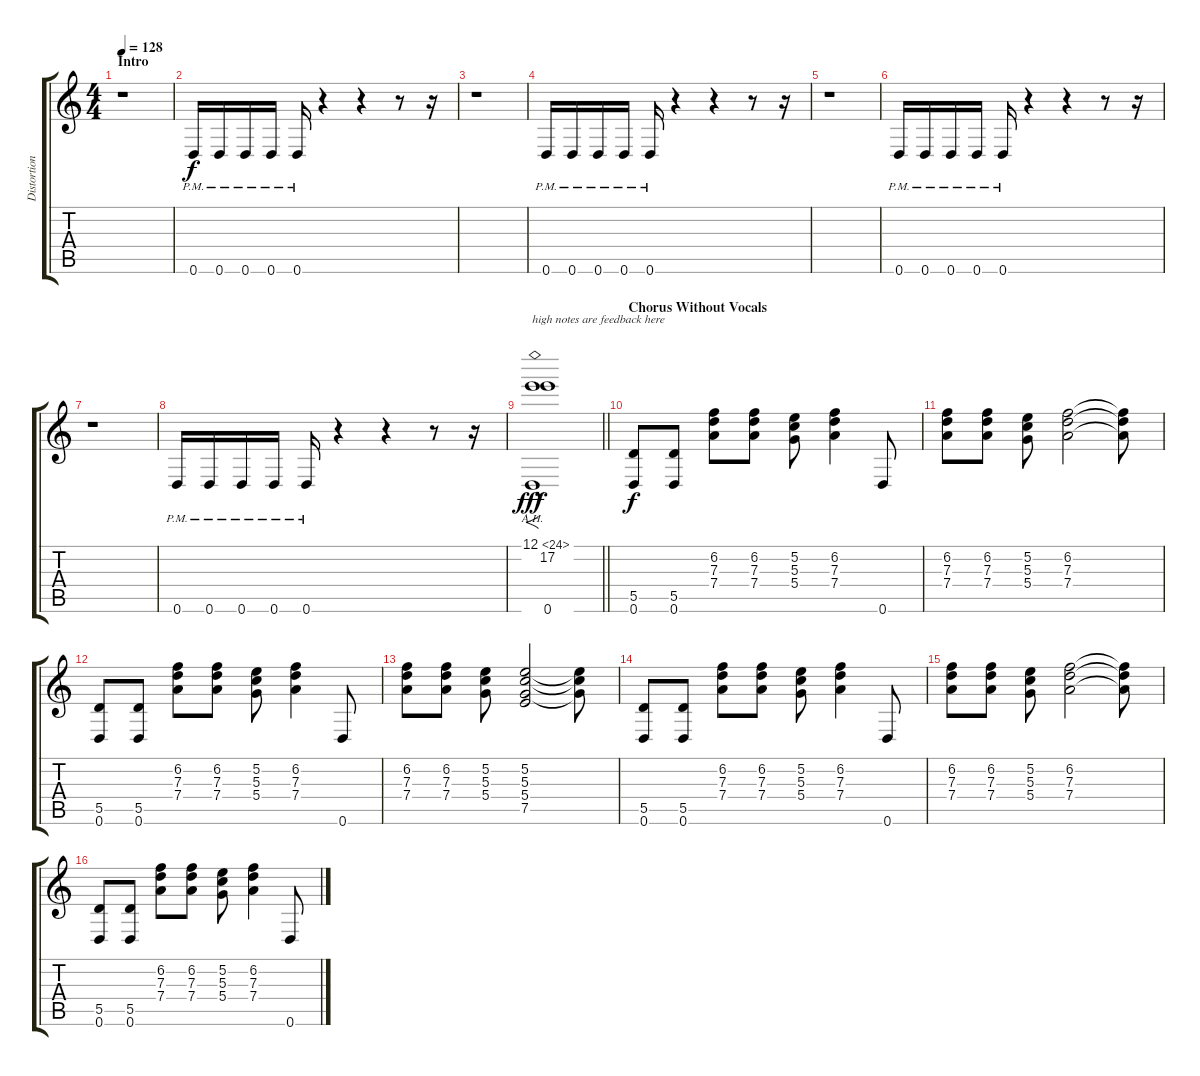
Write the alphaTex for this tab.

\track ("Distortion Guitar 2" "Distortion") {instrument distortionguitar}
\staff {score tabs}
\tuning (E4 B3 G3 D3 A2 D2) {hide}
\ts (4 4)
\section ("" "Intro")
\tempo 128
\clef g2
\ks c
r.1{dy f instrument distortionguitar} |
0.6{pm}.16 0.6{pm}.16 0.6{pm}.16 0.6{pm}.16 0.6{pm}.16 r.4 r.4 r.8 r.16 |
r.1 |
0.6{pm}.16 0.6{pm}.16 0.6{pm}.16 0.6{pm}.16 0.6{pm}.16 r.4 r.4 r.8 r.16 |
r.1 |
0.6{pm}.16 0.6{pm}.16 0.6{pm}.16 0.6{pm}.16 0.6{pm}.16 r.4 r.4 r.8 r.16 |
r.1 |
0.6{pm}.16 0.6{pm}.16 0.6{pm}.16 0.6{pm}.16 0.6{pm}.16 r.4 r.4 r.8 r.16 |
\barLineRight lightlight
(12.1{ah 12} 17.2 0.6{hac}).1{f txt "high notes are feedback here" dy fff} |
\section ("" "Chorus Without Vocals")
(5.5 0.6).8{dy f} (5.5 0.6).8 (6.2 7.3 7.4).8 (6.2 7.3 7.4).8 (5.2 5.3 5.4).8 (6.2 7.3 7.4).4 0.6.8 |
(6.2 7.3 7.4).8 (6.2 7.3 7.4).8 (5.2 5.3 5.4).8 (6.2 7.3 7.4).2 (6.2{t} 7.3{t} 7.4{t}).8 |
(5.5 0.6).8 (5.5 0.6).8 (6.2 7.3 7.4).8 (6.2 7.3 7.4).8 (5.2 5.3 5.4).8 (6.2 7.3 7.4).4 0.6.8 |
(6.2 7.3 7.4).8 (6.2 7.3 7.4).8 (5.2 5.3 5.4).8 (5.2 5.3 5.4 7.5).2 (5.2{t} 5.3{t} 5.4{t}).8 |
(5.5 0.6).8 (5.5 0.6).8 (6.2 7.3 7.4).8 (6.2 7.3 7.4).8 (5.2 5.3 5.4).8 (6.2 7.3 7.4).4 0.6.8 |
(6.2 7.3 7.4).8 (6.2 7.3 7.4).8 (5.2 5.3 5.4).8 (6.2 7.3 7.4).2 (6.2{t} 7.3{t} 7.4{t}).8 |
(5.5 0.6).8 (5.5 0.6).8 (6.2 7.3 7.4).8 (6.2 7.3 7.4).8 (5.2 5.3 5.4).8 (6.2 7.3 7.4).4 0.6.8
